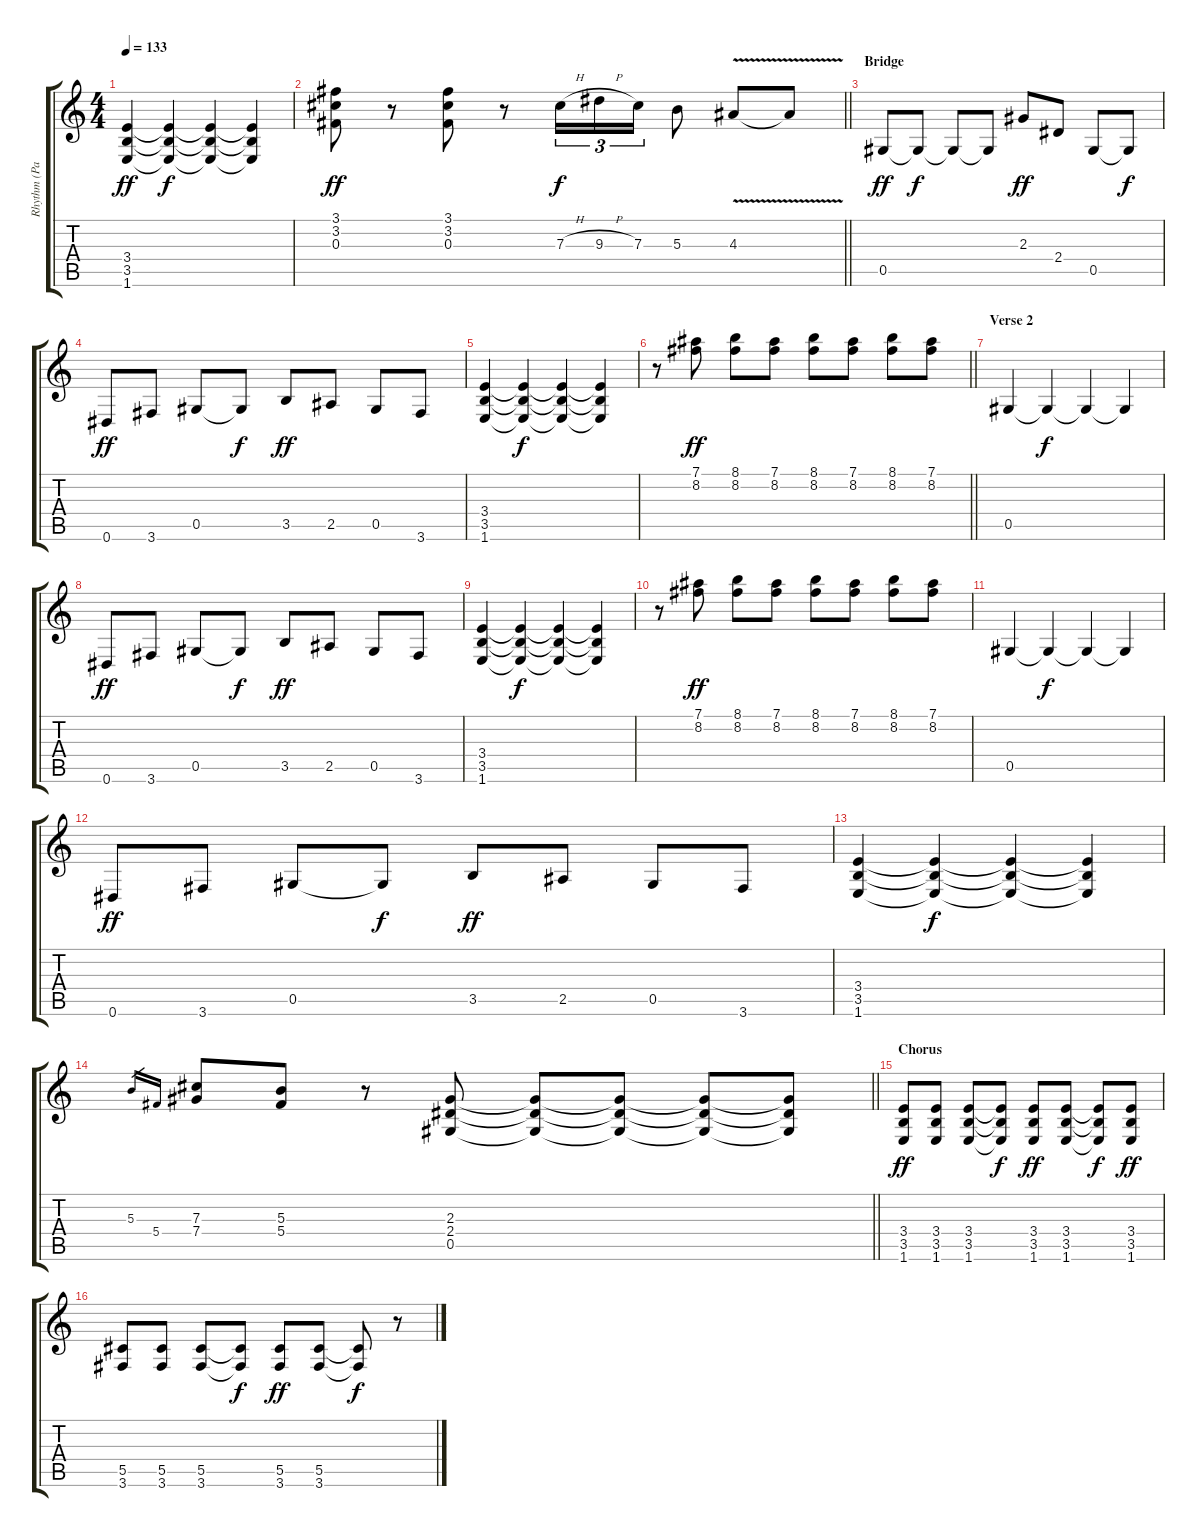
\track ("Rhythm (Paul)" "Rhythm (Pa") {instrument distortionguitar}
\staff {score tabs}
\tuning (Eb4 Bb3 Gb3 Db3 Ab2 Eb2) {hide}
\ts (4 4)
\tempo 133
\clef g2
\ks c
(3.4 3.5 1.6).4{dy ff} (3.4{t} 3.5{t} 1.6{t}).4{dy f} (3.4{t} 3.5{t} 1.6{t}).4 (3.4{t} 3.5{t} 1.6{t}).4 |
\barLineRight lightlight
(3.1 3.2 0.3).8{dy ff} r.8 (3.1 3.2 0.3).8 r.8 7.3{h}.16{tu (3 2) dy f} 9.3{h}.16{tu (3 2)} 7.3.16{tu (3 2)} 5.3.8 4.3{v}.8 4.3{t}.8 |
\section ("" "Bridge")
0.5.8{dy ff} 0.5{t}.8{dy f} 0.5{t}.8 0.5{t}.8 2.3.8{dy ff} 2.4.8 0.5.8 0.5{t}.8{dy f} |
0.6.8{dy ff} 3.6.8 0.5.8 0.5{t}.8{dy f} 3.5.8{dy ff} 2.5.8 0.5.8 3.6.8 |
(3.4 3.5 1.6).4 (3.4{t} 3.5{t} 1.6{t}).4{dy f} (3.4{t} 3.5{t} 1.6{t}).4 (3.4{t} 3.5{t} 1.6{t}).4 |
\barLineRight lightlight
r.8 (7.1 8.2).8{dy ff} (8.1 8.2).8 (7.1 8.2).8 (8.1 8.2).8 (7.1 8.2).8 (8.1 8.2).8 (7.1 8.2).8 |
\section ("" "Verse 2")
0.5.4 0.5{t}.4{dy f} 0.5{t}.4 0.5{t}.4 |
0.6.8{dy ff} 3.6.8 0.5.8 0.5{t}.8{dy f} 3.5.8{dy ff} 2.5.8 0.5.8 3.6.8 |
(3.4 3.5 1.6).4 (3.4{t} 3.5{t} 1.6{t}).4{dy f} (3.4{t} 3.5{t} 1.6{t}).4 (3.4{t} 3.5{t} 1.6{t}).4 |
r.8 (7.1 8.2).8{dy ff} (8.1 8.2).8 (7.1 8.2).8 (8.1 8.2).8 (7.1 8.2).8 (8.1 8.2).8 (7.1 8.2).8 |
0.5.4 0.5{t}.4{dy f} 0.5{t}.4 0.5{t}.4 |
0.6.8{dy ff} 3.6.8 0.5.8 0.5{t}.8{dy f} 3.5.8{dy ff} 2.5.8 0.5.8 3.6.8 |
(3.4 3.5 1.6).4 (3.4{t} 3.5{t} 1.6{t}).4{dy f} (3.4{t} 3.5{t} 1.6{t}).4 (3.4{t} 3.5{t} 1.6{t}).4 |
\barLineRight lightlight
5.3.16{gr} 5.4.16{gr} (7.3 7.4).8 (5.3 5.4).8 r.8 (2.3 2.4 0.5).8 (2.3{t} 2.4{t} 0.5{t}).8 (2.3{t} 2.4{t} 0.5{t}).8 (2.3{t} 2.4{t} 0.5{t}).8 (2.3{t} 2.4{t} 0.5{t}).8 |
\section ("" "Chorus")
(3.4 3.5 1.6).8{dy ff} (3.4 3.5 1.6).8 (3.4 3.5 1.6).8 (3.4{t} 3.5{t} 1.6{t}).8{dy f} (3.4 3.5 1.6).8{dy ff} (3.4 3.5 1.6).8 (3.4{t} 3.5{t} 1.6{t}).8{dy f} (3.4 3.5 1.6).8{dy ff} |
(5.5 3.6).8 (5.5 3.6).8 (5.5 3.6).8 (5.5{t} 3.6{t}).8{dy f} (5.5 3.6).8{dy ff} (5.5 3.6).8 (5.5{t} 3.6{t}).8{dy f} r.8
